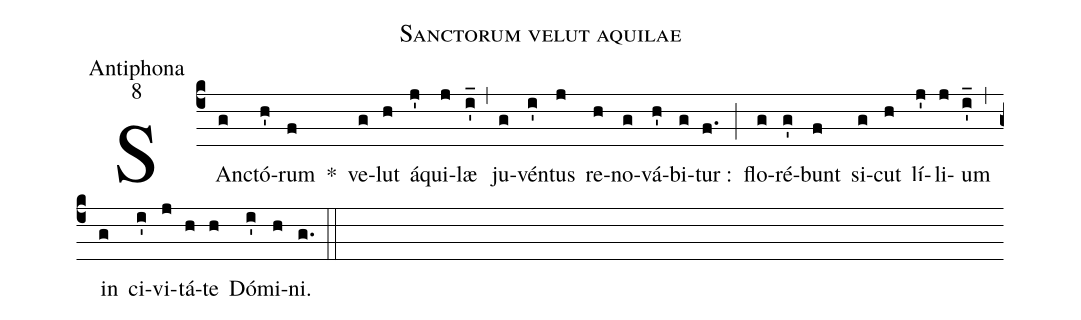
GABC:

name:Sanctorum velut aquilae;
office-part:Antiphona;
mode:8;
%%
(c4) SAn(g)ctó(h')rum(f) *() ve(g)lut(h) á(j')qui(j)læ(i'_) (,) ju(g)vén(i')tus(j) re(h)no(g)vá(h')bi(g)tur~:(f.) (;)
flo(g)ré(g')bunt(f) si(g)cut(h) lí(j')li(j)um(i'_) (,) in(g) ci(i')vi(j)tá(h)te(h) Dó(i')mi(h)ni.(g.) (::)
